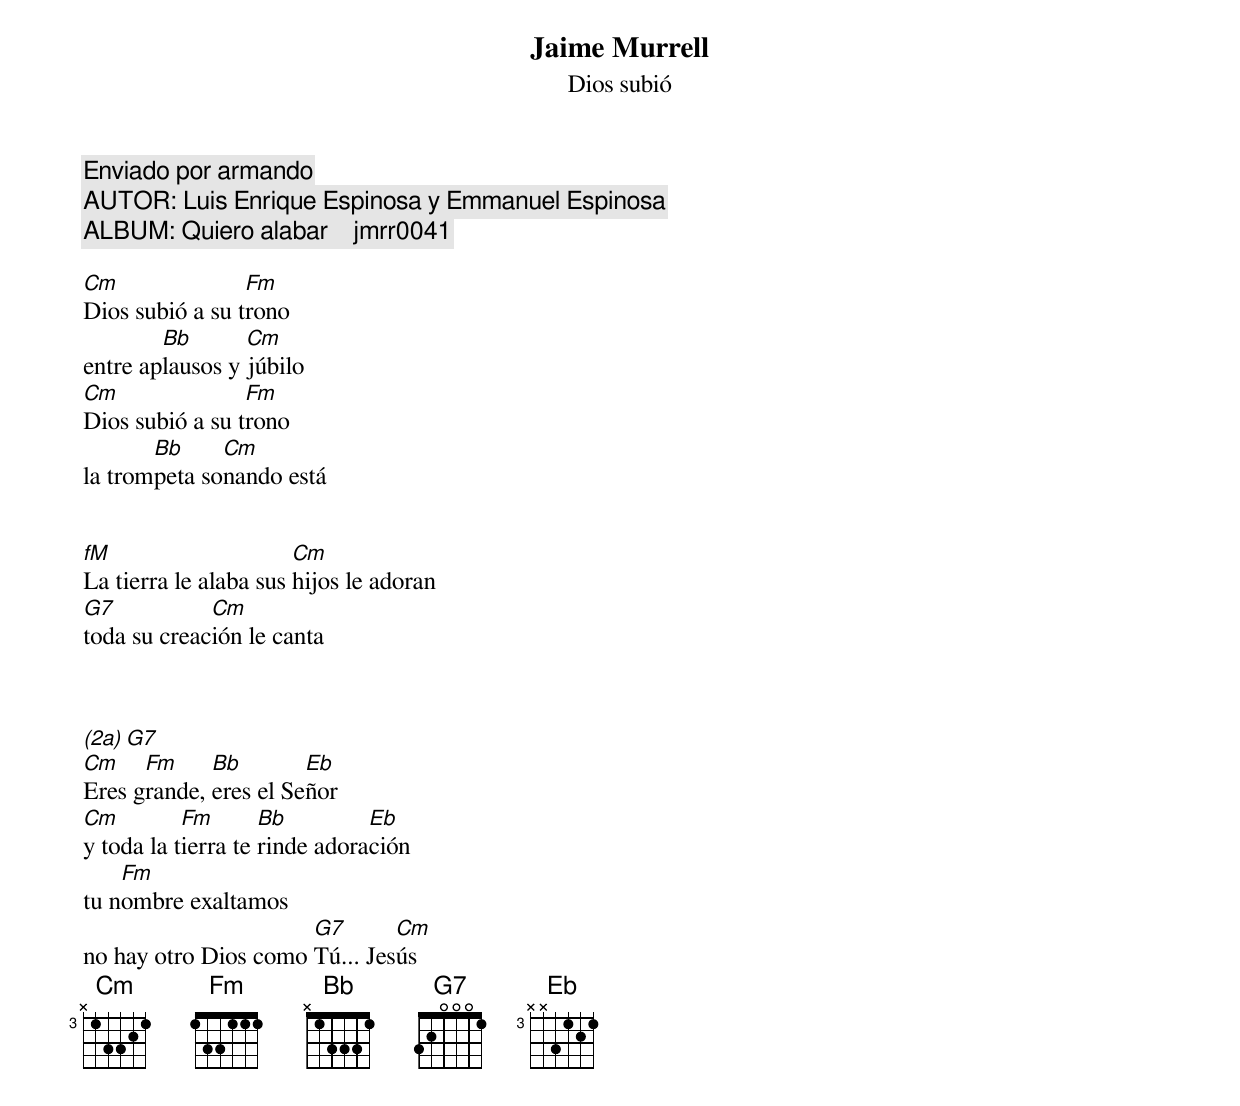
Jaime Murrell
Dios subió
Enviado por armando
AUTOR: Luis Enrique Espinosa y Emmanuel Espinosa
ALBUM: Quiero alabar 	jmrr0041

Cm               Fm
Dios subió a su trono
        Bb       Cm
entre aplausos y júbilo
Cm               Fm
Dios subió a su trono
       Bb     Cm
la trompeta sonando está


fM                     Cm
La tierra le alaba sus hijos le adoran
G7           Cm
toda su creación le canta



                 (2a)  G7
Cm    Fm     Bb        Eb
Eres grande, eres el Señor
Cm         Fm       Bb         Eb
y toda la tierra te rinde adoración
    Fm
tu nombre exaltamos
                      G7       Cm
no hay otro Dios como Tú... Jesús
